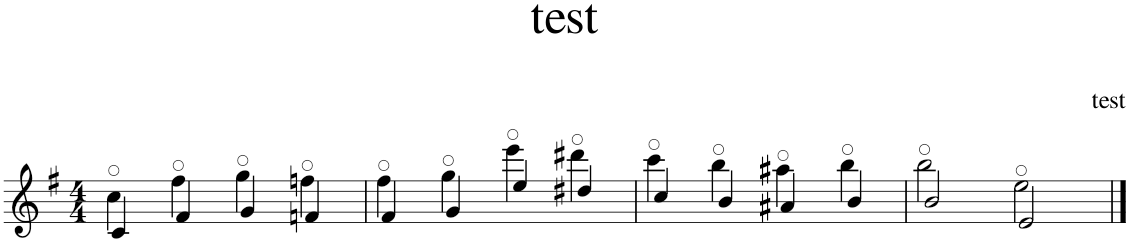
**kern
*part1
*staff1
*I"Violin
*I'Vln.
*clefG2
*k[f#]
*M4/4
=1
*^
4c/	4cc\
4f#/	4ff#\
4g/	4gg\
4fn/	4ffn\
=2	=2
4f#/	4ff#\
4g/	4gg\
4ee/	4eee\
4dd#X/	4ddd#X\
=3	=3
4cc/	4ccc\
4b/	4bb\
4a#X/	4aa#X\
4b/	4bb\
=4	=4
2b/	2bb\
2e/	2ee\
*v	*v
==
*-
